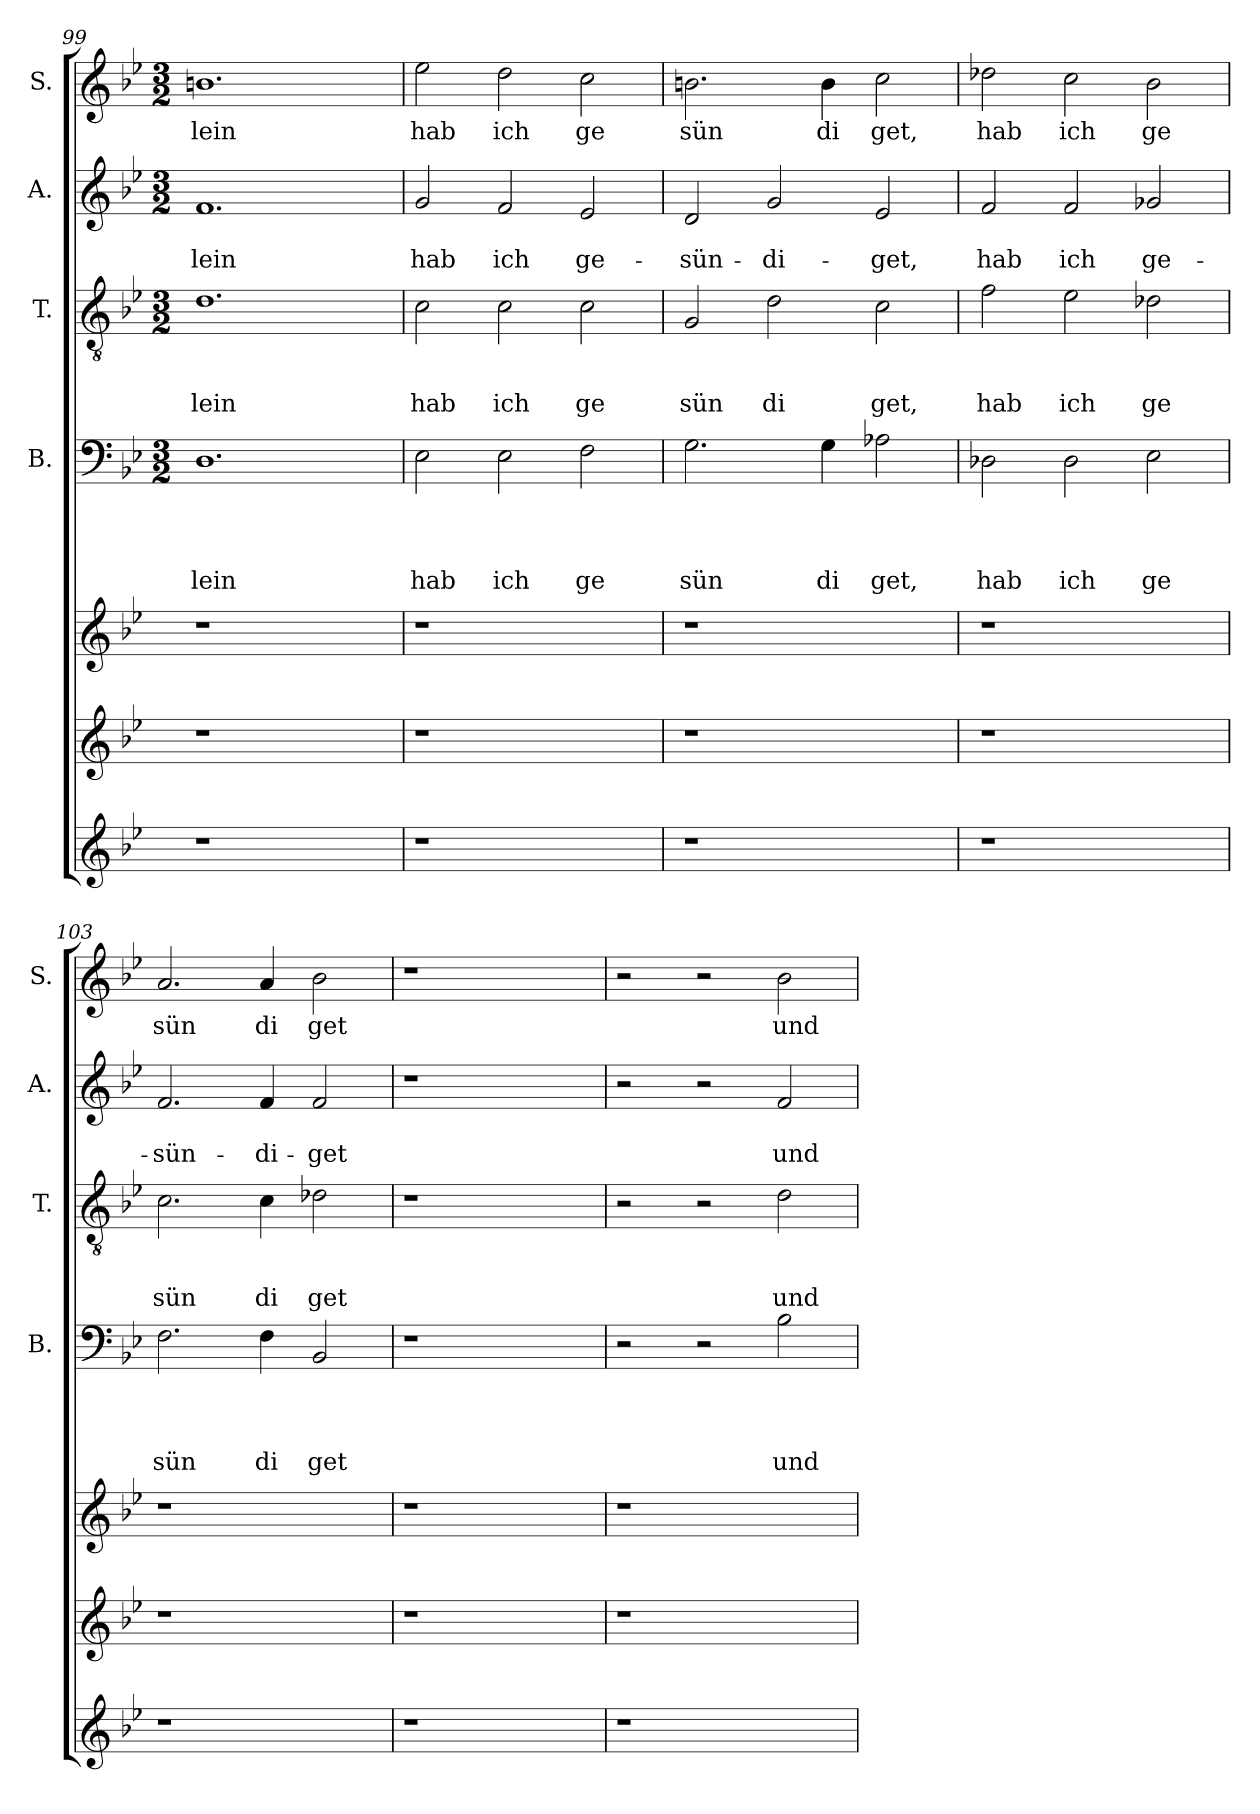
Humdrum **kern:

**kern	**kern	**kern	**kern	**text	**text	**text	**text	**kern	**text	**text	**text	**kern	**text	**text	**kern	**text
*part7	*part6	*part5	*part4	*part4	*part4	*part4	*part4	*part3	*part3	*part3	*part3	*part2	*part2	*part2	*part1	*part1
*staff7	*staff6	*staff5	*staff4	*staff4	*staff4	*staff4	*staff4	*staff3	*staff3	*staff3	*staff3	*staff2	*staff2	*staff2	*staff1	*staff1
*	*	*	*I"B.	*	*	*	*	*I"T.	*	*	*	*I"A.	*	*	*I"S.	*
*	*	*	*I'B.	*	*	*	*	*I'T.	*	*	*	*I'A.	*	*	*I'S.	*
*clefG2	*clefG2	*clefG2	*clefF4	*	*	*	*	*clefGv2	*	*	*	*clefG2	*	*	*clefG2	*
*k[b-e-]	*k[b-e-]	*k[b-e-]	*k[b-e-]	*	*	*	*	*k[b-e-]	*	*	*	*k[b-e-]	*	*	*k[b-e-]	*
*B-:	*B-:	*B-:	*B-:	*	*	*	*	*B-:	*	*	*	*B-:	*	*	*B-:	*
*	*	*	*M3/2	*	*	*	*	*M3/2	*	*	*	*M3/2	*	*	*M3/2	*
=99	=99	=99	=99	=99	=99	=99	=99	=99	=99	=99	=99	=99	=99	=99	=99	=99
!	!	!	!	!	!	!	!LO:LY:b	!	!	!	!LO:LY:b	!	!	!LO:LY:b	!	!LO:LY:b
1r	1r	1r	1.D	.	.	.	lein	1.d	.	.	lein	1.f	.	-lein	1.bn	lein
2ryy	2ryy	2ryy	.	.	.	.	.	.	.	.	.	.	.	.	.	.
=100	=100	=100	=100	=100	=100	=100	=100	=100	=100	=100	=100	=100	=100	=100	=100	=100
!	!	!	!	!	!	!	!LO:LY:b	!	!	!	!LO:LY:b	!	!	!LO:LY:b	!	!LO:LY:b
1r	1r	1r	2E-\	.	.	.	hab	2c\	.	.	hab	2g/	.	hab	2ee-\	hab
!	!	!	!	!	!	!	!LO:LY:b	!	!	!	!LO:LY:b	!	!	!LO:LY:b	!	!LO:LY:b
.	.	.	2E-\	.	.	.	ich	2c\	.	.	ich	2f/	.	ich	2dd\	ich
!	!	!	!	!	!	!	!LO:LY:b	!	!	!	!LO:LY:b	!	!	!LO:LY:b	!	!LO:LY:b
2ryy	2ryy	2ryy	2F\	.	.	.	ge	2c\	.	.	ge	2e-/	.	ge-	2cc\	ge
=101	=101	=101	=101	=101	=101	=101	=101	=101	=101	=101	=101	=101	=101	=101	=101	=101
!	!	!	!	!	!	!	!LO:LY:b	!	!	!	!LO:LY:b	!	!	!LO:LY:b	!	!LO:LY:b
1r	1r	1r	2.G\	.	.	.	sün	2G/	.	.	sün	2d/	.	-sün-	2.bn\	sün
!	!	!	!	!	!	!	!	!	!	!	!LO:LY:b	!	!	!LO:LY:b	!	!
.	.	.	.	.	.	.	.	2d\	.	.	di	2g/	.	-di-	.	.
!	!	!	!	!	!	!	!LO:LY:b	!	!	!	!	!	!	!	!	!LO:LY:b
.	.	.	4G\	.	.	.	di	.	.	.	.	.	.	.	4b\	di
!	!	!	!	!	!	!	!LO:LY:b	!	!	!	!LO:LY:b	!	!	!LO:LY:b	!	!LO:LY:b
2ryy	2ryy	2ryy	2A-X\	.	.	.	get,	2c\	.	.	get,	2e-/	.	-get,	2cc\	get,
=102	=102	=102	=102	=102	=102	=102	=102	=102	=102	=102	=102	=102	=102	=102	=102	=102
!	!	!	!	!	!	!	!LO:LY:b	!	!	!	!LO:LY:b	!	!	!LO:LY:b	!	!LO:LY:b
1r	1r	1r	2D-X\	.	.	.	hab	2f\	.	.	hab	2f/	.	hab	2dd-X\	hab
!	!	!	!	!	!	!	!LO:LY:b	!	!	!	!LO:LY:b	!	!	!LO:LY:b	!	!LO:LY:b
.	.	.	2D-\	.	.	.	ich	2e-\	.	.	ich	2f/	.	ich	2cc\	ich
!	!	!	!	!	!	!	!LO:LY:b	!	!	!	!LO:LY:b	!	!	!LO:LY:b	!	!LO:LY:b
2ryy	2ryy	2ryy	2E-\	.	.	.	ge	2d-X\	.	.	ge	2g-X/	.	ge-	2b-\	ge
=103	=103	=103	=103	=103	=103	=103	=103	=103	=103	=103	=103	=103	=103	=103	=103	=103
!	!	!	!	!	!	!	!LO:LY:b	!	!	!	!LO:LY:b	!	!	!LO:LY:b	!	!LO:LY:b
1r	1r	1r	2.F\	.	.	.	sün	2.c\	.	.	sün	2.f/	.	-sün-	2.a/	sün
!	!	!	!	!	!	!	!LO:LY:b	!	!	!	!LO:LY:b	!	!	!LO:LY:b	!	!LO:LY:b
.	.	.	4F\	.	.	.	di	4c\	.	.	di	4f/	.	-di-	4a/	di
!	!	!	!	!	!	!	!LO:LY:b	!	!	!	!LO:LY:b	!	!	!LO:LY:b	!	!LO:LY:b
2ryy	2ryy	2ryy	2BB-/	.	.	.	get	2d-X\	.	.	get	2f/	.	-get	2b-\	get
!!LO:LB:g=z
=104	=104	=104	=104	=104	=104	=104	=104	=104	=104	=104	=104	=104	=104	=104	=104	=104
!	!	!	!LO:N:vis=1	!	!	!	!	!LO:N:vis=1	!	!	!	!LO:N:vis=1	!	!	!LO:N:vis=1	!
1r	1r	1r	1.r	.	.	.	.	1.r	.	.	.	1.r	.	.	1.r	.
2ryy	2ryy	2ryy	.	.	.	.	.	.	.	.	.	.	.	.	.	.
=105	=105	=105	=105	=105	=105	=105	=105	=105	=105	=105	=105	=105	=105	=105	=105	=105
1r	1r	1r	2r	.	.	.	.	2r	.	.	.	2r	.	.	2r	.
.	.	.	2r	.	.	.	.	2r	.	.	.	2r	.	.	2r	.
!	!	!	!	!	!	!	!LO:LY:b	!	!	!	!LO:LY:b	!	!	!LO:LY:b	!	!LO:LY:b
2ryy	2ryy	2ryy	2B-\	.	.	.	und	2d\	.	.	und	2f/	.	und	2b-\	und
=	=	=	=	=	=	=	=	=	=	=	=	=	=	=	=	=
*-	*-	*-	*-	*-	*-	*-	*-	*-	*-	*-	*-	*-	*-	*-	*-	*-
